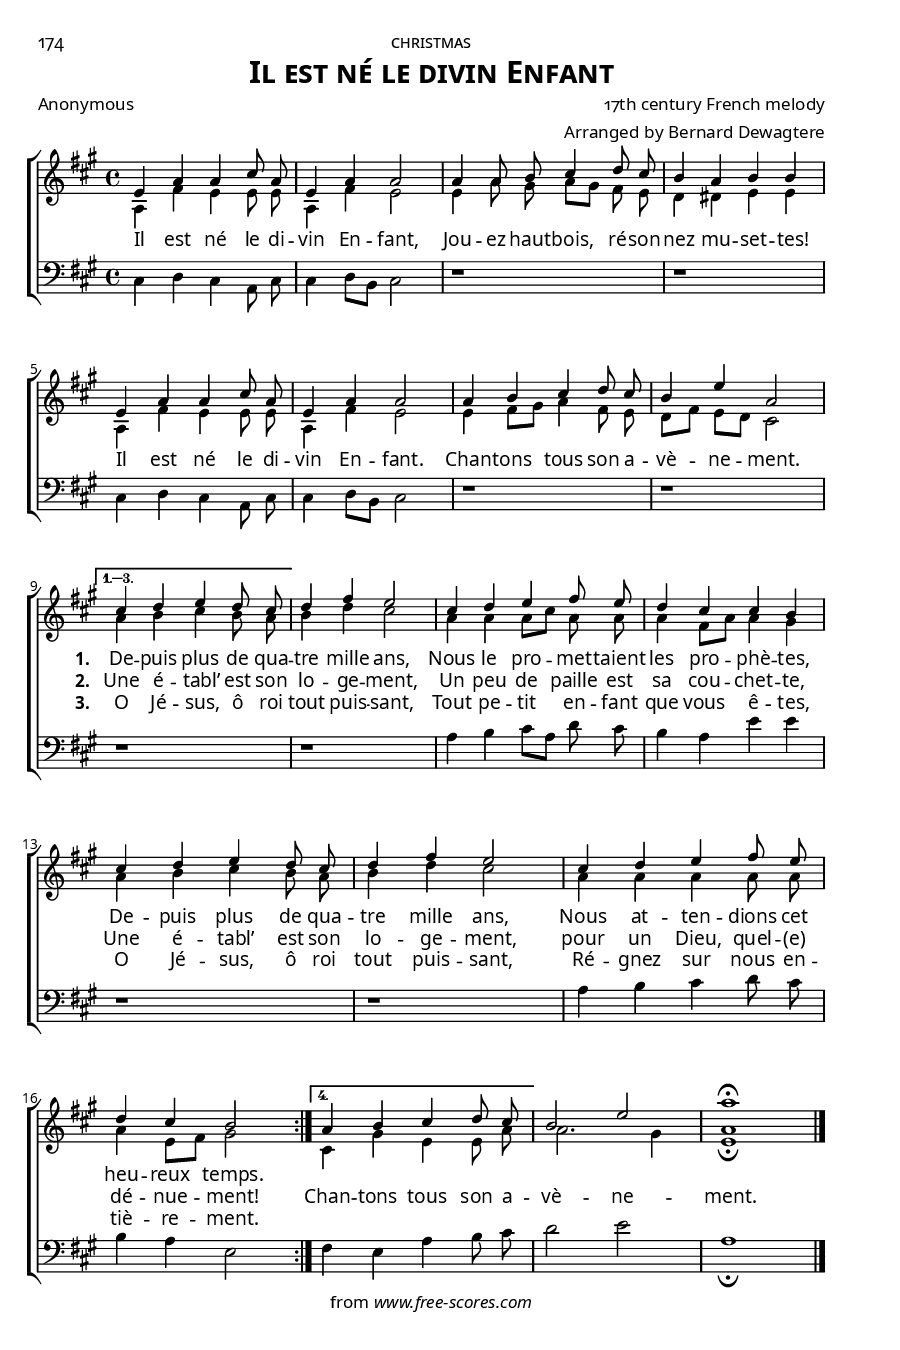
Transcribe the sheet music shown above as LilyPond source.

\version "2.14.2"
\include "util.ly"
\header {
  title = \markup{\override #'(font-name . "Garamond Premier Pro Semibold"){ \abs-fontsize #15 \smallCapsOldStyle"Il est né le divin Enfant"}}
  poet = \markup\oldStyleNum"Anonymous"
  composer = \markup\oldStyleNum"17th century French melody"
  arranger = \markup\oldStyleNum"Arranged by Bernard Dewagtere"
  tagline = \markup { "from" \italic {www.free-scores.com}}
}
\paper {
  %print-all-headers = ##f
  paper-height = 9\in
  paper-width = 6\in
  indent = 0\in
  %system-system-spacing = #'((basic-distance . 10) (padding . 0))
  %system-system-spacing =
  %  #'((basic-distance . 0)
  %     (minimum-distance . 0)
  %     (padding . -0.35)
  %     (stretchability . 100))
  ragged-last-bottom = ##f
  ragged-bottom = ##f
  two-sided = ##t
  inner-margin = 0.5\in
  outer-margin = 0.25\in
  top-margin = 0.25\in
  bottom-margin = 0.25\in
  first-page-number = #174
  print-first-page-number = ##t
  headerLine = \markup{\override #'(font-name . "Garamond Premier Pro") \smallCapsOldStyle"christmas"}
  oddHeaderMarkup = \markup\fill-line{
     \override #'(font-name . "Garamond Premier Pro")\abs-fontsize #8.5
     \combine 
        \fill-line{"" \on-the-fly #print-page-number-check-first
        \oldStylePageNum""
        }
        \fill-line{\headerLine}
  }
  evenHeaderMarkup = \markup {
     \override #'(font-name . "Garamond Premier Pro")\abs-fontsize #8.5
     \combine
        \on-the-fly #print-page-number-check-first
        \oldStylePageNum""
        \fill-line{\headerLine}
  }
}
#(set-global-staff-size 15) \paper{ #(define fonts (make-pango-font-tree "GoudyOlSt BT" "Garamond Premier Pro" "Garamond Premier Pro" (/ 15 20))) }
global = {
  \key a \major
  \time 4/4
  \autoBeamOff
  \set Score.voltaSpannerDuration = #(ly:make-moment 4 4)
}

sopMusic = \relative c' {
  \repeat volta 4 {
    e4 a a cis8 a |
    e4 a a2 |
    a4 a8 b cis4 d8 cis |
    b4 a b b |
    e, a a cis8 a |
    e4 a a2 |
    
    a4 b cis d8 cis |
    b4 e a,2 |
  }
  \alternative {
    {
      cis4 d e d8 cis |
      d4 fis e2 |
      cis4 d e fis8 e |
      d4 cis cis b |
      
      cis d e d8 cis |
      d4 fis e2 |
      cis4 d e fis8 e |
      d4 cis b2 |
    }
    {
      a4 b cis d8 cis |
      b2 e |
      a1\fermata \bar "|."
    }
  }
}
sopWords = \lyricmode {
  
}

altoMusic = \relative c' {
  a4 fis' e e8 e |
  a,4 fis' e2 |
  e4 a8 gis a[ gis] fis e |
  d4 dis e e |
  a, fis' e e8 e |
  a,4 fis' e2 |
  
  e4 fis8[ gis] a4 fis8 e |
  d[ fis] e[ d] cis2 |
  a'4 b cis b8 a |
  b4 d cis2 |
  a4 a a8[ cis] a a |
  a4 fis8[ a] a4 gis |
  
  a b cis b8 a |
  b4 d cis2 |
  a4 a a a8 a |
  a4 e8[ fis] gis2 |
  cis,4 gis' e e8 a |
  a2. gis4 | <e a>1\fermata \bar "|."
}
altoWords = \lyricmode {
  Il est né le di -- vin En -- fant,
  Jou -- ez haut -- bois, ré -- son -- nez mu -- set -- tes!
  Il est né le di -- vin En -- fant.
  Chan -- tons tous son a -- vè -- ne -- ment.
  \break
  \dropLyricsV
  \set stanza = #"1. "
  De -- puis plus de qua -- tre mille ans,
  Nous le pro -- met -- taient les pro -- phè -- tes,
  De -- puis plus de qua -- tre mille ans,
  Nous at -- ten -- dions cet heu -- reux temps.

}
altoWordsII = \lyricmode {
  \dropLyricsV
  \repeat unfold 34 ""
  \set stanza = #"2. "
  Une é -- tabl’ est son lo -- ge -- ment,
  Un peu de paille est sa cou -- chet -- te,
  Une é -- tabl’ est son lo -- ge -- ment,
  pour un Dieu, quel -- "(e)" dé -- nue -- ment!
  
  
  Chan -- tons tous son a -- vè -- ne -- ment.
}
altoWordsIII = \lyricmode {
  \dropLyricsV
  \repeat unfold 34 ""
  \set stanza = #"3. "
  O Jé -- sus, ô roi tout puis -- sant,
  Tout pe -- tit en -- fant que vous ê -- tes,
  O Jé -- sus, ô roi tout puis -- sant,
  Ré -- gnez sur nous en -- tiè -- re -- ment.
}
altoWordsIV = \lyricmode {
}

tenorMusic = \relative c' {
  
}
tenorWords = \lyricmode {

}

bassMusic = \relative c {
  cis4 d cis a8 cis |
  cis4 d8[ b] cis2 |
  d1\rest |
  d\rest |
  cis4 d cis a8 cis |
  cis4 d8[ b] cis2 |
  
  d1\rest |
  d\rest |
  d\rest |
  d\rest |
  a'4 b cis8[ a] d cis |
  b4 a e' e |
  
  d,1\rest |
  d\rest |
  a'4 b cis d8 cis |
  b4 a e2 |
  fis4 e a b8 cis |
  d2 e |
  a,1\fermata \bar "|."
}
bassWords = \lyricmode {

}

\score {
  <<
   \new ChoirStaff <<
    \new Staff = women <<
      \new Voice = "sopranos" { \voiceOne << \global \sopMusic >> }
      \new Voice = "altos" { \voiceTwo << \global \altoMusic >> }
    >>
    \new Lyrics \with { alignAboveContext = #"women" \override VerticalAxisGroup #'nonstaff-relatedstaff-spacing = #'((basic-distance . 1))} \lyricsto "sopranos" \sopWords
    \new Lyrics = "altosIV"  \with { alignBelowContext = #"women" } \lyricsto "sopranos" \altoWordsIV
    \new Lyrics = "altosIII"  \with { alignBelowContext = #"women" } \lyricsto "sopranos" \altoWordsIII
    \new Lyrics = "altosII"  \with { alignBelowContext = #"women" } \lyricsto "sopranos" \altoWordsII
    \new Lyrics = "altos"  \with { alignBelowContext = #"women" } \lyricsto "sopranos" \altoWords
   \new Staff = men <<
      \clef bass
      \new Voice = "tenors" { \voiceOne << \global \tenorMusic >> }
      \new Voice = "basses" { \voiceTwo << \global \bassMusic >> }
    >>
    \new Lyrics \with { alignAboveContext = #"men" \override VerticalAxisGroup #'nonstaff-relatedstaff-spacing = #'((basic-distance . 1)) } \lyricsto "tenors" \tenorWords
    \new Lyrics \with { alignBelowContext = #"men" \override VerticalAxisGroup #'nonstaff-relatedstaff-spacing = #'((basic-distance . 1)) } \lyricsto "basses" \bassWords
  >>
%    \new PianoStaff << \new Staff { \new Voice { \pianoRH } } \new Staff { \clef "bass" \pianoLH } >>
  >>
  \layout {
    \context {
      \Score
      %\override SpacingSpanner #'base-shortest-duration = #(ly:make-moment 1 8)
      %\override SpacingSpanner #'common-shortest-duration = #(ly:make-moment 1 4)
    }
    \context {
      % Remove all empty staves
      % \Staff \RemoveEmptyStaves \override VerticalAxisGroup #'remove-first = ##t
    }
    \context {
      \Lyrics
      \override LyricText #'X-offset = #center-on-word
    }
  }
  \midi {
    \tempo 4 = 90
    \set Staff.midiInstrument = "flute"
  
    \context {
      \Voice
      \remove "Dynamic_performer"
    }
  }
}
